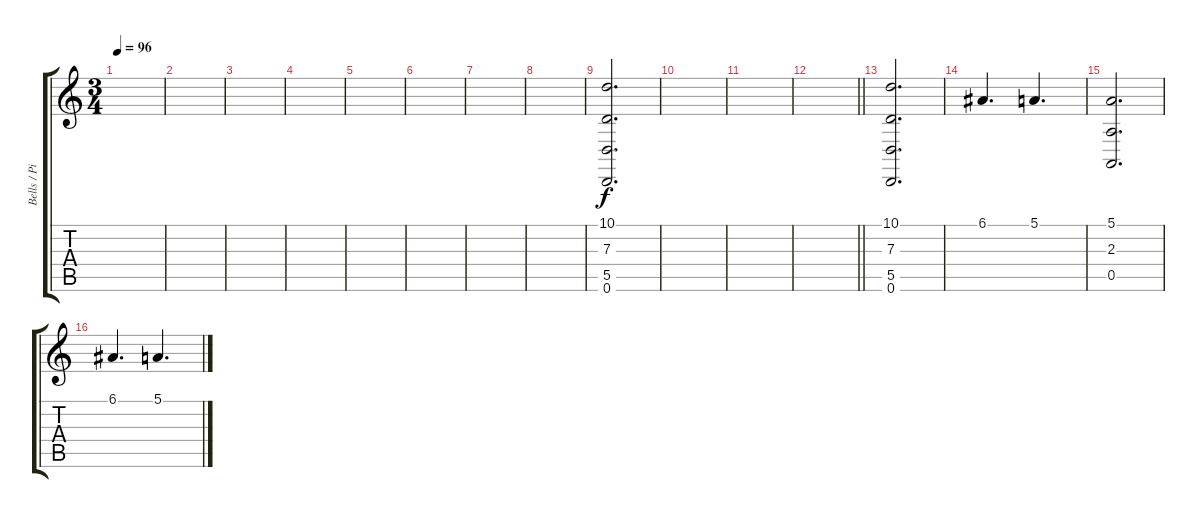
\track ("Bells / Piano" "Bells / Pi") {instrument tubularbells}
\staff {score tabs}
\tuning (E4 B3 G3 D3 A2 D2) {hide}
\ts (3 4)
\tempo 96
\clef g2
\ks c
|
|
|
|
|
|
|
|
(10.1 7.3 5.5 0.6).2{d volume 13 instrument tubularbells} |
|
|
\barLineRight lightlight
|
(10.1 7.3 5.5 0.6).2{d} |
6.1.4{d} 5.1.4{d} |
(5.1 2.3 0.5).2{d} |
6.1.4{d} 5.1.4{d}
